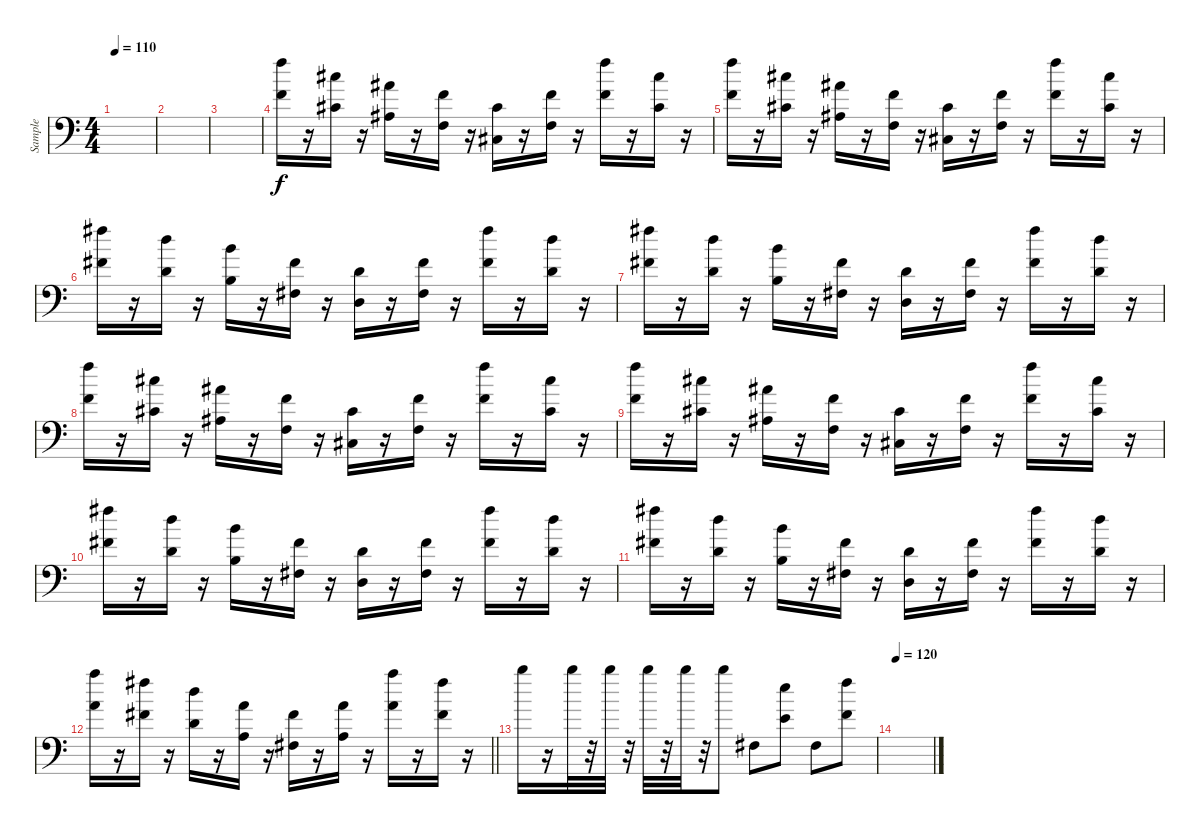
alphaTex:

\track ("Sample" "Sample") {instrument synthbass1}
\staff {score}
\tuning (Eb4 B3 Gb3 B2 Gb2 B1 Gb1) {hide}
\ts (4 4)
\tempo 110
\clef f4
\ks c
|
|
|
(6.2 6.4).16 r.16 (2.2 2.4).16 r.16 (4.3 4.5).16 r.16 (6.4 6.6).16 r.16 (2.4 2.6).16 r.16 (6.4 6.6).16 r.16 (6.2 6.4).16 r.16 (2.2 2.4).16 r.16 |
(6.2 6.4).16 r.16 (2.2 2.4).16 r.16 (4.3 4.5).16 r.16 (6.4 6.6).16 r.16 (2.4 2.6).16 r.16 (6.4 6.6).16 r.16 (6.2 6.4).16 r.16 (2.2 2.4).16 r.16 |
(7.2 7.4).16 r.16 (3.2 3.4).16 r.16 (5.3 5.5).16 r.16 (7.4 7.6).16 r.16 (3.4 3.6).16 r.16 (7.4 7.6).16 r.16 (7.2 7.4).16 r.16 (3.2 3.4).16 r.16 |
(7.2 7.4).16 r.16 (3.2 3.4).16 r.16 (5.3 5.5).16 r.16 (7.4 7.6).16 r.16 (3.4 3.6).16 r.16 (7.4 7.6).16 r.16 (7.2 7.4).16 r.16 (3.2 3.4).16 r.16 |
(6.2 6.4).16 r.16 (2.2 2.4).16 r.16 (4.3 4.5).16 r.16 (6.4 6.6).16 r.16 (2.4 2.6).16 r.16 (6.4 6.6).16 r.16 (6.2 6.4).16 r.16 (2.2 2.4).16 r.16 |
(6.2 6.4).16 r.16 (2.2 2.4).16 r.16 (4.3 4.5).16 r.16 (6.4 6.6).16 r.16 (2.4 2.6).16 r.16 (6.4 6.6).16 r.16 (6.2 6.4).16 r.16 (2.2 2.4).16 r.16 |
(7.2 7.4).16 r.16 (3.2 3.4).16 r.16 (5.3 5.5).16 r.16 (7.4 7.6).16 r.16 (3.4 3.6).16 r.16 (7.4 7.6).16 r.16 (7.2 7.4).16 r.16 (3.2 3.4).16 r.16 |
(7.2 7.4).16 r.16 (3.2 3.4).16 r.16 (5.3 5.5).16 r.16 (7.4 7.6).16 r.16 (3.4 3.6).16 r.16 (7.4 7.6).16 r.16 (7.2 7.4).16 r.16 (3.2 3.4).16 r.16 |
\barLineRight lightlight
(10.2 10.4).16 r.16 (7.2 7.4).16 r.16 (8.3 8.5).16 r.16 (10.4 10.6).16 r.16 (7.4 7.6).16 r.16 (10.4 10.6).16 r.16 (10.2 10.4).16 r.16 (7.2 7.4).16 r.16 |
12.2.16 r.16 12.2.32 r.32 12.2.32 r.32 12.2.32 r.32 12.2.32 r.32 12.2.8 0.5.8 (5.2 5.4).8 0.5.8 (6.2 6.4).8 |
\tempo 120
